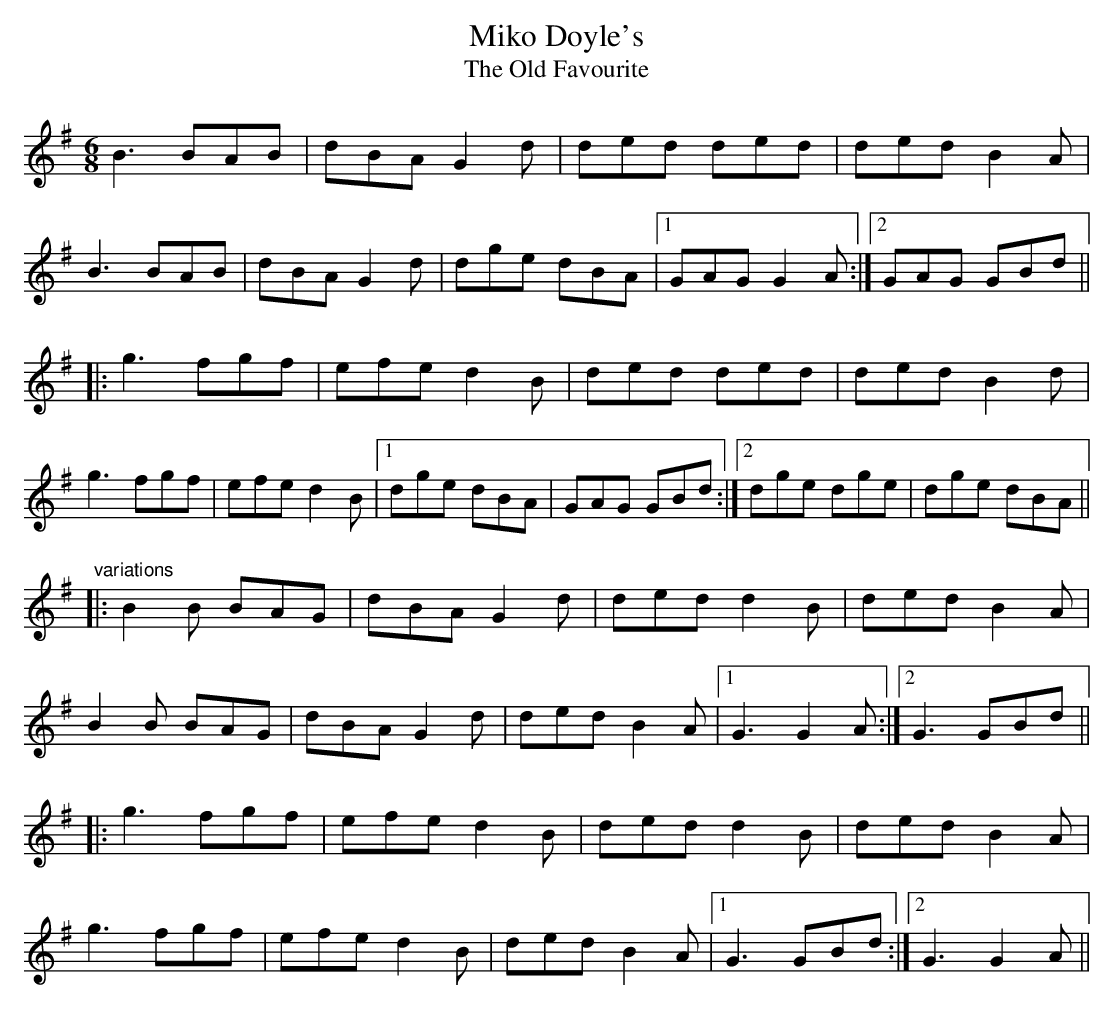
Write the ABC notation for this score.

X:1
T:Miko Doyle's
T:Old Favourite, The
M:6/8
K:G
B3 BAB|dBA G2d|ded ded|ded B2A|
B3 BAB|dBA G2d|dge dBA|1 GAG G2A:|2 GAG GBd||
|:g3 fgf|efe d2B|ded ded|ded B2d|
g3 fgf|efe d2B|1 dge dBA|GAG GBd:|2 dge dge|dge dBA||
"variations"
|:B2B BAG|dBA G2d|ded d2B|ded B2A|
B2B BAG|dBA G2d|ded B2A|1 G3 G2A:|2 G3 GBd||
|:g3 fgf|efe d2B|ded d2B|ded B2A|
g3 fgf|efe d2B|ded B2A|1 G3 GBd:|2 G3 G2A||
